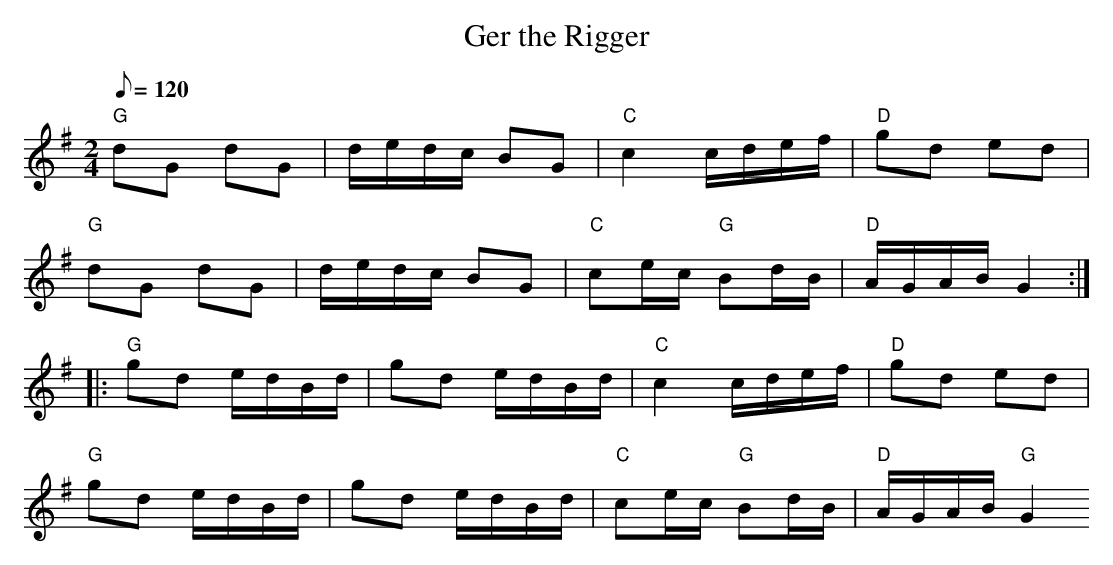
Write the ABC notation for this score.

X:1
T:Ger the Rigger
M:2/4
L:1/8
Q:120
K:Gmaj
"G" dG dG | d/e/d/c/ BG | "C" c2 c/d/e/f/ |"D" gd ed |
"G"dG dG | d/e/d/c/ BG | "C" ce/c/ "G" Bd/B/ | "D" A/G/A/B/ G2 :|:
"G" gd e/d/B/d/ | gd e/d/B/d/ | "C" c2 c/d/e/f/ | "D" gd ed |
"G" gd e/d/B/d/ | gd e/d/B/d/ | "C" ce/c/ "G" Bd/B/ |"D" A/G/A/B/ "G" G2
:|]
